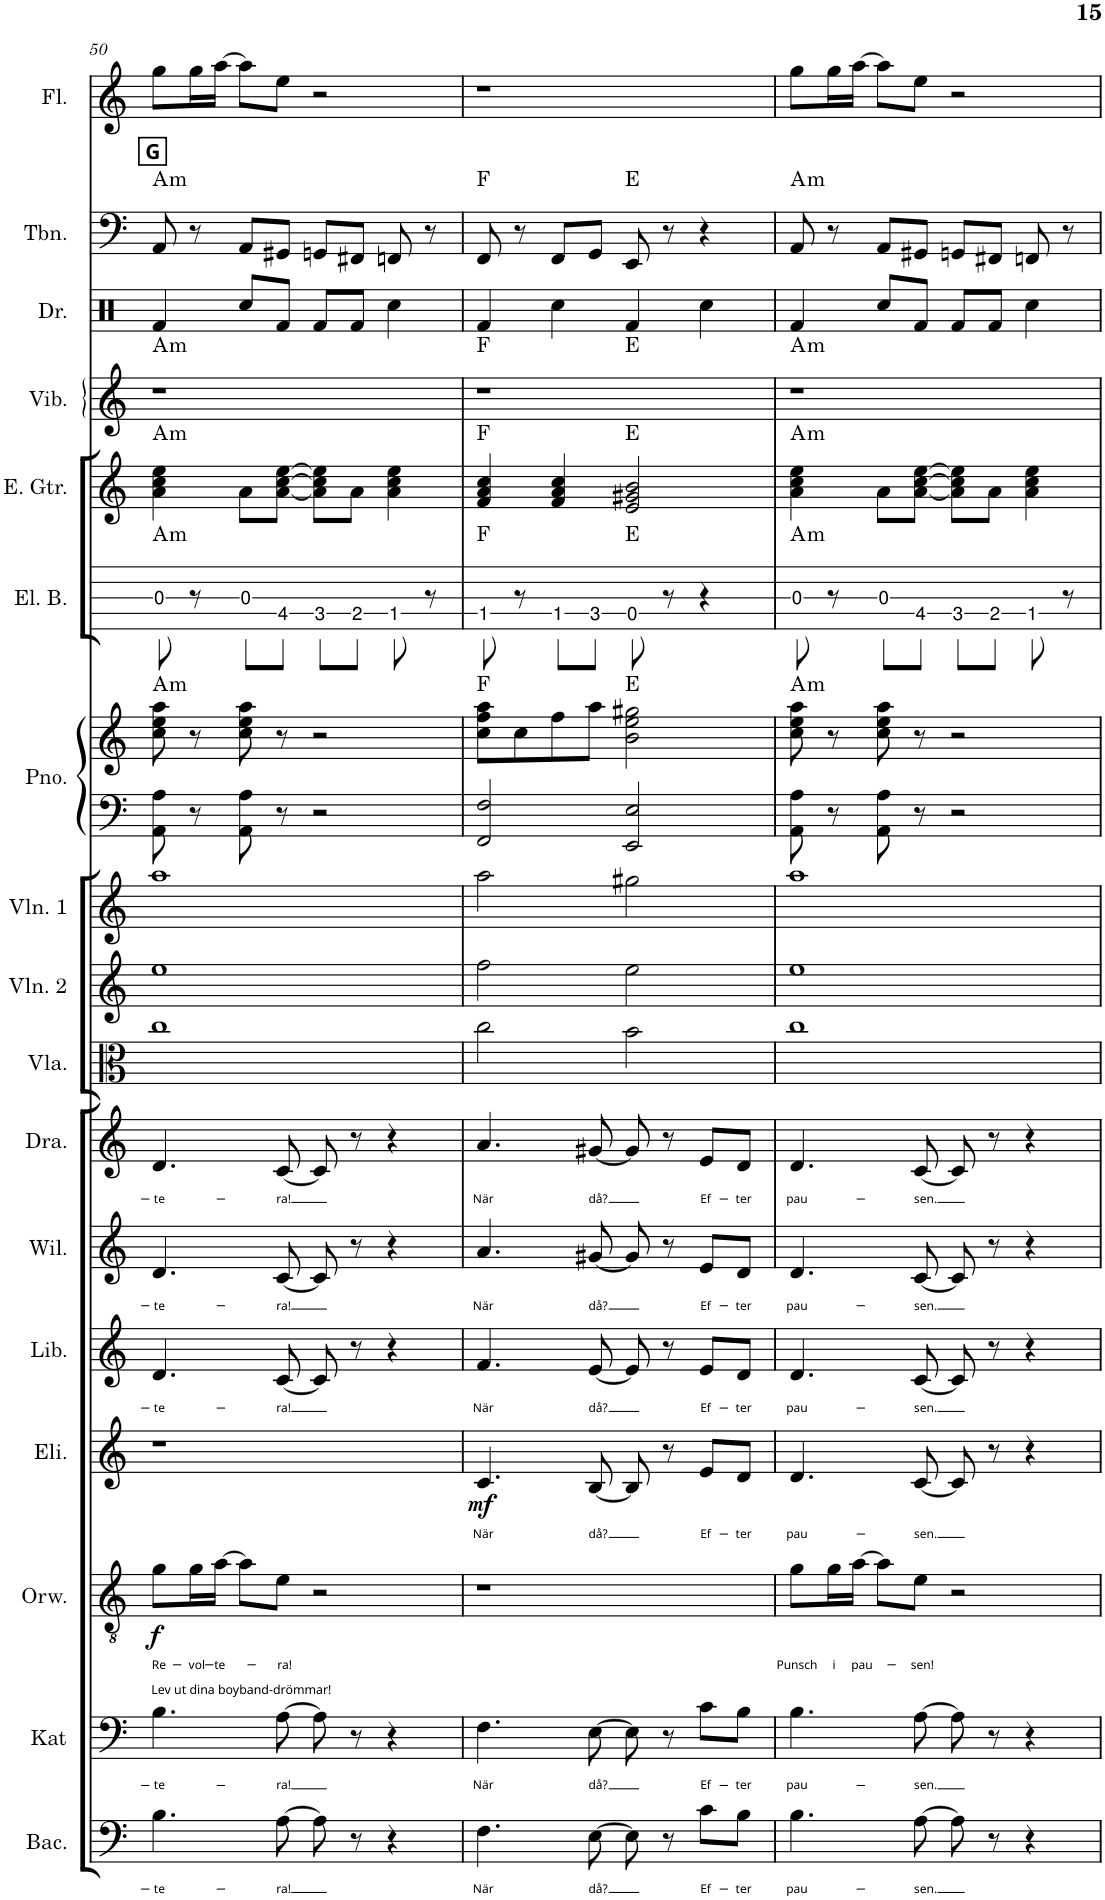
**kern	**text	**kern	**text	**kern	**text	**dynam	**kern	**text	**dynam	**kern	**text	**kern	**text	**kern	**text	**kern	**kern	**kern	**kern	**kern	**harte	**kern	**kern	**kern	**harte	**kern	**kern	**harte	**kern
*part17	*part17	*part16	*part16	*part15	*part15	*part15	*part14	*part14	*part14	*part13	*part13	*part12	*part12	*part11	*part11	*part10	*part9	*part8	*part7	*part7	*part7	*part6	*part5	*part4	*part4	*part3	*part2	*part2	*part1
*staff18	*staff18	*staff17	*staff17	*staff16	*staff16	*staff16	*staff15	*staff15	*staff15	*staff14	*staff14	*staff13	*staff13	*staff12	*staff12	*staff11	*staff10	*staff9	*staff8	*staff7	*	*staff6	*staff5	*staff4	*	*staff3	*staff2	*	*staff1
*I"Bacon	*	*I"Kat	*	*I"Orwen	*	*	*I"Elisabet	*	*	*I"Libby	*	*I"Wilma Shakespeare	*	*I"Drake	*	*I"Viola	*I"Violin 2	*I"Violin 1	*I"Piano	*	*	*I"5-str. Electric Bass	*I"Electric Guitar	*I"Vibraphone	*	*I"Drum Set	*I"Trombone	*	*I"Flute
*I'Bac.	*	*I'Kat	*	*I'Orw.	*	*	*I'Eli.	*	*	*I'Lib.	*	*I'Wil.	*	*I'Dra.	*	*I'Vla.	*I'Vln. 2	*I'Vln. 1	*I'Pno.	*	*	*I'El. B.	*I'E. Gtr.	*I'Vib.	*	*I'Dr.	*I'Tbn.	*	*I'Fl.
!!LO:PB:g=z
*clefF4	*	*clefF4	*	*clefGv2	*	*	*clefG2	*	*	*clefG2	*	*clefG2	*	*clefG2	*	*clefC3	*clefG2	*clefG2	*clefF4	*clefG2	*	*	*clefG2	*clefG2	*	*clefX	*clefF4	*	*clefG2
*	*	*	*	*Trd7c12	*	*	*	*	*	*	*	*	*	*	*	*	*	*	*	*	*	*Trd7c12	*Trd7c12	*	*	*	*	*	*Trd-7c-12
*k[]	*	*k[]	*	*k[]	*	*	*k[]	*	*	*k[]	*	*k[]	*	*k[]	*	*k[]	*k[]	*k[]	*k[]	*k[]	*	*k[]	*k[]	*k[]	*	*k[]	*k[]	*	*k[]
*M4/4	*	*M4/4	*	*M4/4	*	*	*M4/4	*	*	*M4/4	*	*M4/4	*	*M4/4	*	*M4/4	*M4/4	*M4/4	*M4/4	*M4/4	*	*M4/4	*M4/4	*M4/4	*	*M4/4	*M4/4	*	*M4/4
!!LO:REH:place=s1:b:B:cj:t=G
=50	=50	=50	=50	=50	=50	=50	=50	=50	=50	=50	=50	=50	=50	=50	=50	=50	=50	=50	=50	=50	=50	=50	=50	=50	=50	=50	=50	=50	=50
!	!	!	!	!LO:TX:b:t=Lev ut dina boyband-drömmar!	!	!	!	!	!	!	!	!	!	!	!	!	!	!	!	!	!	!	!	!	!	!	!	!	!
!	!LO:LY:b	!	!LO:LY:b	!	!LO:LY:b	!LO:DY:b	!	!	!	!	!LO:LY:b	!	!LO:LY:b	!	!LO:LY:b	!	!	!	!	!	!LO:H:kt=m	!	!	!	!LO:H:kt=m	!	!	!LO:H:kt=m	!
4.B\	-te-	4.B\	-te-	8g\L	Re-	f	1r	.	.	4.d/	-te-	4.d/	-te-	4.d/	-te-	1cc	1ee	1aa	8AA\ 8A\	8cc\ 8ee\ 8aa\	A:min	8AA\	4a\ 4cc\ 4ee\	1r	A:min	4Rf/	8AA/	A:min	8gg\L
!	!	!	!	!	!LO:LY:b	!	!	!	!	!	!	!	!	!	!	!	!	!	!	!	!	!	!	!	!	!	!	!	!
.	.	.	.	16g\L	-vol-	.	.	.	.	.	.	.	.	.	.	.	.	.	8r	8r	.	8r	.	.	.	.	8r	.	16gg\L
!	!	!	!	!	!LO:LY:b	!	!	!	!	!	!	!	!	!	!	!	!	!	!	!	!	!	!	!	!	!	!	!	!
.	.	.	.	[16a\JJ	-te-	.	.	.	.	.	.	.	.	.	.	.	.	.	.	.	.	.	.	.	.	.	.	.	[16aa\JJ
.	.	.	.	8a\L]	.	.	.	.	.	.	.	.	.	.	.	.	.	.	8AA\ 8A\	8cc\ 8ee\ 8aa\	.	8AA\L	8a\L	.	.	8Rcc/L	8AA/L	.	8aa\L]
!	!LO:LY:b	!	!LO:LY:b	!	!LO:LY:b	!	!	!	!	!	!LO:LY:b	!	!LO:LY:b	!	!LO:LY:b	!	!	!	!	!	!	!	!	!	!	!	!	!	!
[8A\	-ra!	[8A\	-ra!	8e\J	-ra!	.	.	.	.	[8c/	-ra!	[8c/	-ra!	[8c/	-ra!	.	.	.	8r	8r	.	8GG#\J	[8a\ [8cc\ [8ee\J	.	.	8Rf/J	8GG#X/J	.	8ee\J
8A\]	.	8A\]	.	2r	.	.	.	.	.	8c/]	.	8c/]	.	8c/]	.	.	.	.	2r	2r	.	8GG\L	8a\] 8cc\] 8ee\]L	.	.	8Rf/L	8GGn/L	.	2r
8r	.	8r	.	.	.	.	.	.	.	8r	.	8r	.	8r	.	.	.	.	.	.	.	8FF#\J	8a\J	.	.	8Rf/J	8FF#X/J	.	.
4r	.	4r	.	.	.	.	.	.	.	4r	.	4r	.	4r	.	.	.	.	.	.	.	8FF\	4a\ 4cc\ 4ee\	.	.	4Rcc\	8FFn/	.	.
.	.	.	.	.	.	.	.	.	.	.	.	.	.	.	.	.	.	.	.	.	.	8r	.	.	.	.	8r	.	.
=51	=51	=51	=51	=51	=51	=51	=51	=51	=51	=51	=51	=51	=51	=51	=51	=51	=51	=51	=51	=51	=51	=51	=51	=51	=51	=51	=51	=51	=51
!	!LO:LY:b	!	!LO:LY:b	!	!	!	!	!LO:LY:b	!LO:DY:b	!	!LO:LY:b	!	!LO:LY:b	!	!LO:LY:b	!	!	!	!	!	!	!	!	!	!	!	!	!	!
*	*	*	*	*	*	*	*	*	*	*	*	*	*	*	*	*	*	*	*	*	*	*	*	*^	*	*	*	*	*
4.F\	När	4.F\	När	1r	.	.	4.c/	När	mf	4.f/	När	4.a/	När	4.a/	När	2cc\	2ff\	2aa\	2FF/ 2F/	8cc\ 8ff\ 8aa\L	F:maj	8FF\	4f/ 4a/ 4cc/	1r	2ryy	F:maj	4Rf/	8FF/	F:maj	1r
.	.	.	.	.	.	.	.	.	.	.	.	.	.	.	.	.	.	.	.	8cc\	.	8r	.	.	.	.	.	8r	.	.
.	.	.	.	.	.	.	.	.	.	.	.	.	.	.	.	.	.	.	.	8ff\	.	8FF\L	4f/ 4a/ 4cc/	.	.	.	4Rcc\	8FF/L	.	.
!	!LO:LY:b	!	!LO:LY:b	!	!	!	!	!LO:LY:b	!	!	!LO:LY:b	!	!LO:LY:b	!	!LO:LY:b	!	!	!	!	!	!	!	!	!	!	!	!	!	!	!
[8E\	då?	[8E\	då?	.	.	.	[8B/	då?	.	[8e/	då?	[8g#X/	då?	[8g#X/	då?	.	.	.	.	8aa\J	.	8GG\J	.	.	.	.	.	8GG/J	.	.
8E\]	.	8E\]	.	.	.	.	8B/]	.	.	8e/]	.	8g#/]	.	8g#/]	.	2b\	2ee\	2gg#X\	2EE/ 2E/	2b\ 2ee\ 2gg#X\	E:maj	8EE\	2e/ 2g#X/ 2b/	.	2ryy	E:maj	4Rf/	8EE/	E:maj	.
8r	.	8r	.	.	.	.	8r	.	.	8r	.	8r	.	8r	.	.	.	.	.	.	.	8r	.	.	.	.	.	8r	.	.
!	!LO:LY:b	!	!LO:LY:b	!	!	!	!	!LO:LY:b	!	!	!LO:LY:b	!	!LO:LY:b	!	!LO:LY:b	!	!	!	!	!	!	!	!	!	!	!	!	!	!	!
8c\L	Ef-	8c\L	Ef-	.	.	.	8e/L	Ef-	.	8e/L	Ef-	8e/L	Ef-	8e/L	Ef-	.	.	.	.	.	.	4r	.	.	.	.	4Rcc\	4r	.	.
!	!LO:LY:b	!	!LO:LY:b	!	!	!	!	!LO:LY:b	!	!	!LO:LY:b	!	!LO:LY:b	!	!LO:LY:b	!	!	!	!	!	!	!	!	!	!	!	!	!	!	!
8B\J	-ter	8B\J	-ter	.	.	.	8d/J	-ter	.	8d/J	-ter	8d/J	-ter	8d/J	-ter	.	.	.	.	.	.	.	.	.	.	.	.	.	.	.
=52	=52	=52	=52	=52	=52	=52	=52	=52	=52	=52	=52	=52	=52	=52	=52	=52	=52	=52	=52	=52	=52	=52	=52	=52	=52	=52	=52	=52	=52	=52
!	!LO:LY:b	!	!LO:LY:b	!	!LO:LY:b	!	!	!LO:LY:b	!	!	!LO:LY:b	!	!LO:LY:b	!	!LO:LY:b	!	!	!	!	!	!LO:H:kt=m	!	!	!	!	!LO:H:kt=m	!	!	!LO:H:kt=m	!
*	*	*	*	*	*	*	*	*	*	*	*	*	*	*	*	*	*	*	*	*	*	*	*	*v	*v	*	*	*	*	*
4.B\	pau-	4.B\	pau-	8g\L	Punsch	.	4.d/	pau-	.	4.d/	pau-	4.d/	pau-	4.d/	pau-	1cc	1ee	1aa	8AA\ 8A\	8cc\ 8ee\ 8aa\	A:min	8AA\	4a\ 4cc\ 4ee\	1r	A:min	4Rf/	8AA/	A:min	8gg\L
!	!	!	!	!	!LO:LY:b	!	!	!	!	!	!	!	!	!	!	!	!	!	!	!	!	!	!	!	!	!	!	!	!
.	.	.	.	16g\L	i	.	.	.	.	.	.	.	.	.	.	.	.	.	8r	8r	.	8r	.	.	.	.	8r	.	16gg\L
!	!	!	!	!	!LO:LY:b	!	!	!	!	!	!	!	!	!	!	!	!	!	!	!	!	!	!	!	!	!	!	!	!
.	.	.	.	[16a\JJ	pau-	.	.	.	.	.	.	.	.	.	.	.	.	.	.	.	.	.	.	.	.	.	.	.	[16aa\JJ
.	.	.	.	8a\L]	.	.	.	.	.	.	.	.	.	.	.	.	.	.	8AA\ 8A\	8cc\ 8ee\ 8aa\	.	8AA\L	8a\L	.	.	8Rcc/L	8AA/L	.	8aa\L]
!	!LO:LY:b	!	!LO:LY:b	!	!LO:LY:b	!	!	!LO:LY:b	!	!	!LO:LY:b	!	!LO:LY:b	!	!LO:LY:b	!	!	!	!	!	!	!	!	!	!	!	!	!	!
[8A\	-sen.	[8A\	-sen.	8e\J	-sen!	.	[8c/	-sen.	.	[8c/	-sen.	[8c/	-sen.	[8c/	-sen.	.	.	.	8r	8r	.	8GG#\J	[8a\ [8cc\ [8ee\J	.	.	8Rf/J	8GG#X/J	.	8ee\J
8A\]	.	8A\]	.	2r	.	.	8c/]	.	.	8c/]	.	8c/]	.	8c/]	.	.	.	.	2r	2r	.	8GG\L	8a\] 8cc\] 8ee\]L	.	.	8Rf/L	8GGn/L	.	2r
8r	.	8r	.	.	.	.	8r	.	.	8r	.	8r	.	8r	.	.	.	.	.	.	.	8FF#\J	8a\J	.	.	8Rf/J	8FF#X/J	.	.
4r	.	4r	.	.	.	.	4r	.	.	4r	.	4r	.	4r	.	.	.	.	.	.	.	8FF\	4a\ 4cc\ 4ee\	.	.	4Rcc\	8FFn/	.	.
.	.	.	.	.	.	.	.	.	.	.	.	.	.	.	.	.	.	.	.	.	.	8r	.	.	.	.	8r	.	.
=	=	=	=	=	=	=	=	=	=	=	=	=	=	=	=	=	=	=	=	=	=	=	=	=	=	=	=	=	=
*-	*-	*-	*-	*-	*-	*-	*-	*-	*-	*-	*-	*-	*-	*-	*-	*-	*-	*-	*-	*-	*-	*-	*-	*-	*-	*-	*-	*-	*-
